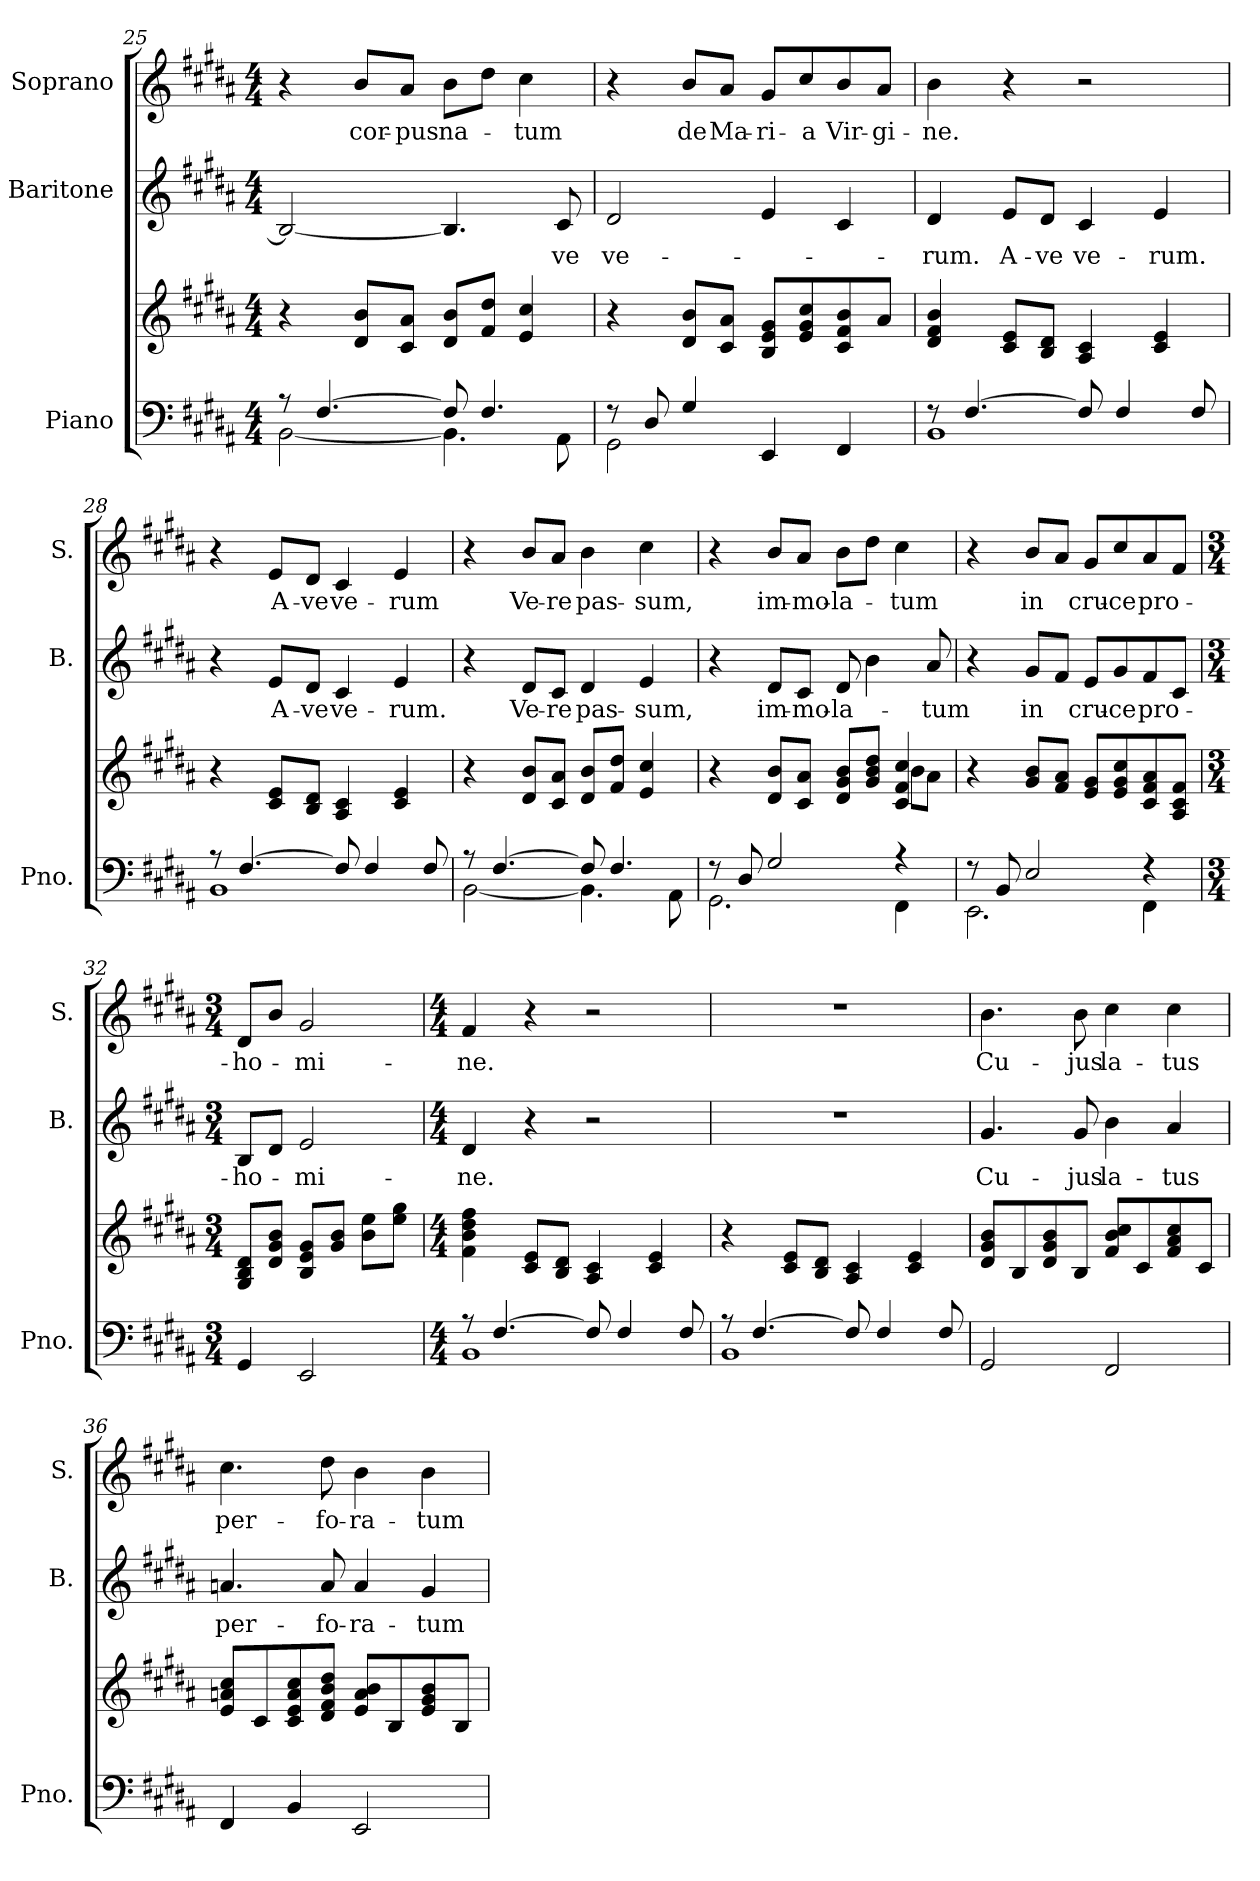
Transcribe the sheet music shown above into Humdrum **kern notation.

**kern	**kern	**kern	**text	**kern	**text
*part3	*part3	*part2	*part2	*part1	*part1
*staff4	*staff3	*staff2	*staff2	*staff1	*staff1
*I"Piano	*	*I"Baritone	*	*I"Soprano	*
*I'Pno.	*	*I'B.	*	*I'S.	*
*clefF4	*clefG2	*clefG2	*	*clefG2	*
*k[f#c#g#d#a#]	*k[f#c#g#d#a#]	*k[f#c#g#d#a#]	*	*k[f#c#g#d#a#]	*
*M4/4	*M4/4	*M4/4	*	*M4/4	*
=25	=25	=25	=25	=25	=25
*^	*	*	*	*	*
8r	[2BB\	4r	2B/_	.	4r	.
[4.F#/	.	.	.	.	.	.
.	.	8d#/ 8b/L	.	.	8b/L	cor-
.	.	8c#/ 8a#/J	.	.	8a#/J	-pus
8F#/]	4.BB\]	8d#/ 8b/L	4.B/]	.	8b\L	na-
4.F#/	.	8f#/ 8dd#/J	.	.	8dd#\J	.
.	.	4e/ 4cc#/	.	.	4cc#\	-tum
.	8AA#\	.	8c#/	-ve	.	.
=26	=26	=26	=26	=26	=26	=26
8r	2GG#\	4r	2d#/	ve-	4r	.
8D#/	.	.	.	.	.	.
4G#/	.	8d#/ 8b/L	.	.	8b/L	de
.	.	8c#/ 8a#/J	.	.	8a#/J	Ma-
4EE/	2ryy	8B/ 8e/ 8g#/L	4e/	.	8g#/L	-ri-
.	.	8e/ 8g#/ 8cc#/	.	.	8cc#/	-a
4FF#/	.	8c#/ 8f#/ 8b/	4c#/	.	8b/	Vir-
.	.	8a#/J	.	.	8a#/J	-gi-
=27	=27	=27	=27	=27	=27	=27
8r	1BB	4d#/ 4f#/ 4b/	4d#/	-rum.	4b\	-ne.
[4.F#/	.	.	.	.	.	.
.	.	8c#/ 8e/L	8e/L	A-	4r	.
.	.	8B/ 8d#/J	8d#/J	-ve	.	.
8F#/]	.	4A#/ 4c#/	4c#/	ve-	2r	.
4F#/	.	.	.	.	.	.
.	.	4c#/ 4e/	4e/	-rum.	.	.
8F#/	.	.	.	.	.	.
!!LO:PB:g=z
=28	=28	=28	=28	=28	=28	=28
8r	1BB	4r	4r	.	4r	.
[4.F#/	.	.	.	.	.	.
.	.	8c#/ 8e/L	8e/L	A-	8e/L	A-
.	.	8B/ 8d#/J	8d#/J	-ve	8d#/J	-ve
8F#/]	.	4A#/ 4c#/	4c#/	ve-	4c#/	ve-
4F#/	.	.	.	.	.	.
.	.	4c#/ 4e/	4e/	-rum.	4e/	-rum
8F#/	.	.	.	.	.	.
=29	=29	=29	=29	=29	=29	=29
8r	[2BB\	4r	4r	.	4r	.
[4.F#/	.	.	.	.	.	.
.	.	8d#/ 8b/L	8d#/L	Ve-	8b/L	Ve-
.	.	8c#/ 8a#/J	8c#/J	-re	8a#/J	-re
8F#/]	4.BB\]	8d#/ 8b/L	4d#/	pas-	4b\	pas-
4.F#/	.	8f#/ 8dd#/J	.	.	.	.
.	.	4e/ 4cc#/	4e/	-sum,	4cc#\	-sum,
.	8AA#\	.	.	.	.	.
=30	=30	=30	=30	=30	=30	=30
*	*	*^	*	*	*	*
8r	2.GG#\	4r	2.ryy	4r	.	4r	.
8D#/	.	.	.	.	.	.	.
2G#/	.	8d#/ 8b/L	.	8d#/L	im-	8b/L	im-
.	.	8c#/ 8a#/J	.	8c#/J	-mo-	8a#/J	-mo-
.	.	8d#/ 8g#/ 8b/L	.	8d#/	-la-	8b\L	-la-
.	.	8g#/ 8b/ 8dd#/J	.	4b\	.	8dd#\J	.
4r	4FF#\	4c#/ 4f#/ 4cc#/	8b\L	.	.	4cc#\	-tum
.	.	.	8a#\J	8a#/	-tum	.	.
*	*	*v	*v	*	*	*	*
=31	=31	=31	=31	=31	=31	=31
8r	2.EE\	4r	4r	.	4r	.
8BB/	.	.	.	.	.	.
2E/	.	8g#/ 8b/L	8g#/L	in	8b/L	in
.	.	8f#/ 8a#/J	8f#/J	.	8a#/J	.
.	.	8e/ 8g#/L	8e/L	cru-	8g#/L	cru-
.	.	8e/ 8g#/ 8cc#/	8g#/	-ce	8cc#/	-ce
4r	4FF#\	8c#/ 8f#/ 8a#/	8f#/	pro-	8a#/	pro-
.	.	8A#/ 8c#/ 8f#/J	8c#/J	.	8f#/J	.
*v	*v	*	*	*	*	*
!!LO:LB:g=z
=32	=32	=32	=32	=32	=32
*M3/4	*M3/4	*M3/4	*	*M3/4	*
4GG#/	8G#/ 8B/ 8d#/L	8B/L	-ho-	8d#/L	-ho-
.	8d#/ 8g#/ 8b/J	8d#/J	.	8b/J	.
2EE/	8B/ 8e/ 8g#/L	2e/	-mi-	2g#/	-mi-
.	8g#/ 8b/J	.	.	.	.
.	8b\ 8ee\L	.	.	.	.
.	8ee\ 8gg#\J	.	.	.	.
=33	=33	=33	=33	=33	=33
*M4/4	*M4/4	*M4/4	*	*M4/4	*
*^	*	*	*	*	*
8r	1BB	4f#\ 4b\ 4dd#\ 4ff#\	4d#/	-ne.	4f#/	-ne.
[4.F#/	.	.	.	.	.	.
.	.	8c#/ 8e/L	4r	.	4r	.
.	.	8B/ 8d#/J	.	.	.	.
8F#/]	.	4A#/ 4c#/	2r	.	2r	.
4F#/	.	.	.	.	.	.
.	.	4c#/ 4e/	.	.	.	.
8F#/	.	.	.	.	.	.
=34	=34	=34	=34	=34	=34	=34
8r	1BB	4r	1r	.	1r	.
[4.F#/	.	.	.	.	.	.
.	.	8c#/ 8e/L	.	.	.	.
.	.	8B/ 8d#/J	.	.	.	.
8F#/]	.	4A#/ 4c#/	.	.	.	.
4F#/	.	.	.	.	.	.
.	.	4c#/ 4e/	.	.	.	.
8F#/	.	.	.	.	.	.
*v	*v	*	*	*	*	*
=35	=35	=35	=35	=35	=35
2GG#/	8d#/ 8g#/ 8b/L	4.g#/	Cu-	4.b\	Cu-
.	8B/	.	.	.	.
.	8d#/ 8g#/ 8b/	.	.	.	.
.	8B/J	8g#/	-jus	8b\	-jus
2FF#/	8f#/ 8b/ 8cc#/L	4b\	la-	4cc#\	la-
.	8c#/	.	.	.	.
.	8f#/ 8a#/ 8cc#/	4a#/	-tus	4cc#\	-tus
.	8c#/J	.	.	.	.
=36	=36	=36	=36	=36	=36
4FF#/	8e/ 8an/ 8cc#/L	4.an/	per-	4.cc#\	per-
.	8c#/	.	.	.	.
4BB/	8c#/ 8e/ 8a/ 8cc#/	.	.	.	.
.	8d#/ 8f#/ 8b/ 8dd#/J	8a/	-fo-	8dd#\	-fo-
2EE/	8e/ 8a/ 8b/L	4a/	-ra-	4b\	-ra-
.	8B/	.	.	.	.
.	8e/ 8g#/ 8b/	4g#/	-tum	4b\	-tum
.	8B/J	.	.	.	.
=	=	=	=	=	=
*-	*-	*-	*-	*-	*-
